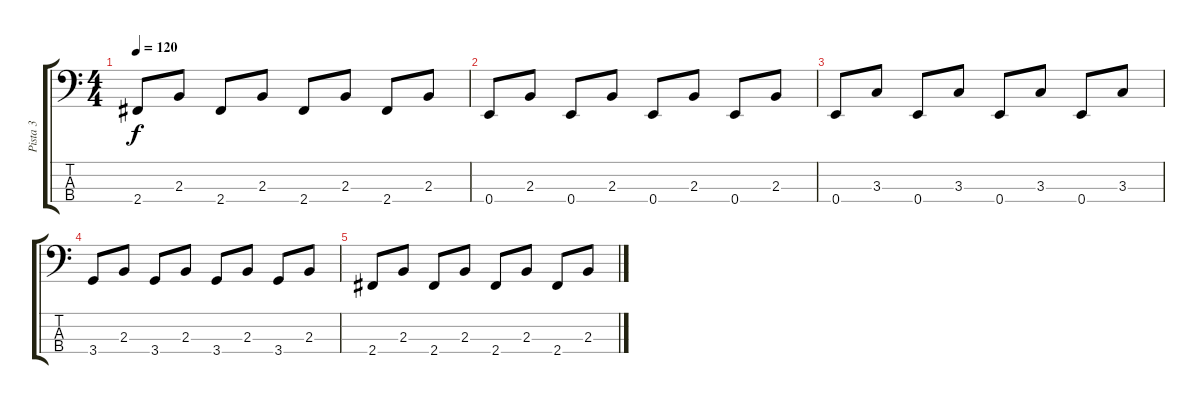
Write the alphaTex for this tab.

\track ("Pista 3" "Pista 3") {instrument electricbasspick}
\staff {score tabs}
\tuning (G2 D2 A1 E1) {hide}
\ts (4 4)
\tempo 120
\clef f4
\ks c
2.4.8{dy f} 2.3.8 2.4.8 2.3.8 2.4.8 2.3.8 2.4.8 2.3.8 |
0.4.8 2.3.8 0.4.8 2.3.8 0.4.8 2.3.8 0.4.8 2.3.8 |
0.4.8 3.3.8 0.4.8 3.3.8 0.4.8 3.3.8 0.4.8 3.3.8 |
3.4.8 2.3.8 3.4.8 2.3.8 3.4.8 2.3.8 3.4.8 2.3.8 |
2.4.8 2.3.8 2.4.8 2.3.8 2.4.8 2.3.8 2.4.8 2.3.8
